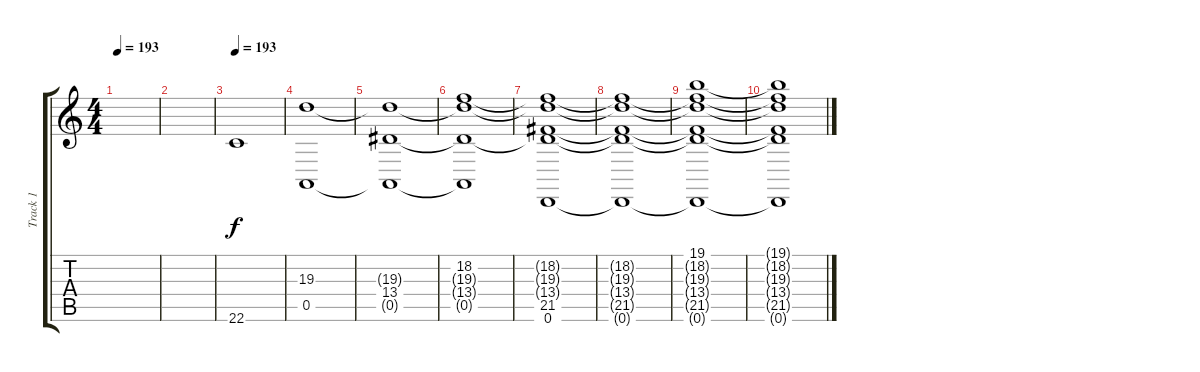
\track ("Track 1" "Track 1") {instrument stringensemble1}
\staff {score tabs}
\tuning (E4 B3 G3 D3 A2 D2) {hide}
\ts (4 4)
\tempo 193
\clef g2
\ks c
|
|
\tempo 193
22.6.1{volume 16 balance 8 instrument lead2sawtooth} |
(19.3 0.5).1 |
(19.3{t} 13.4 0.5{t}).1 |
(18.2 19.3{t} 13.4{t} 0.5{t}).1 |
(18.2{t} 19.3{t} 13.4{t} 21.5 0.6).1 |
(18.2{t} 19.3{t} 13.4{t} 21.5{t} 0.6{t}).1 |
(19.1 18.2{t} 19.3{t} 13.4{t} 21.5{t} 0.6{t}).1 |
(19.1{t} 18.2{t} 19.3{t} 13.4{t} 21.5{t} 0.6{t}).1
